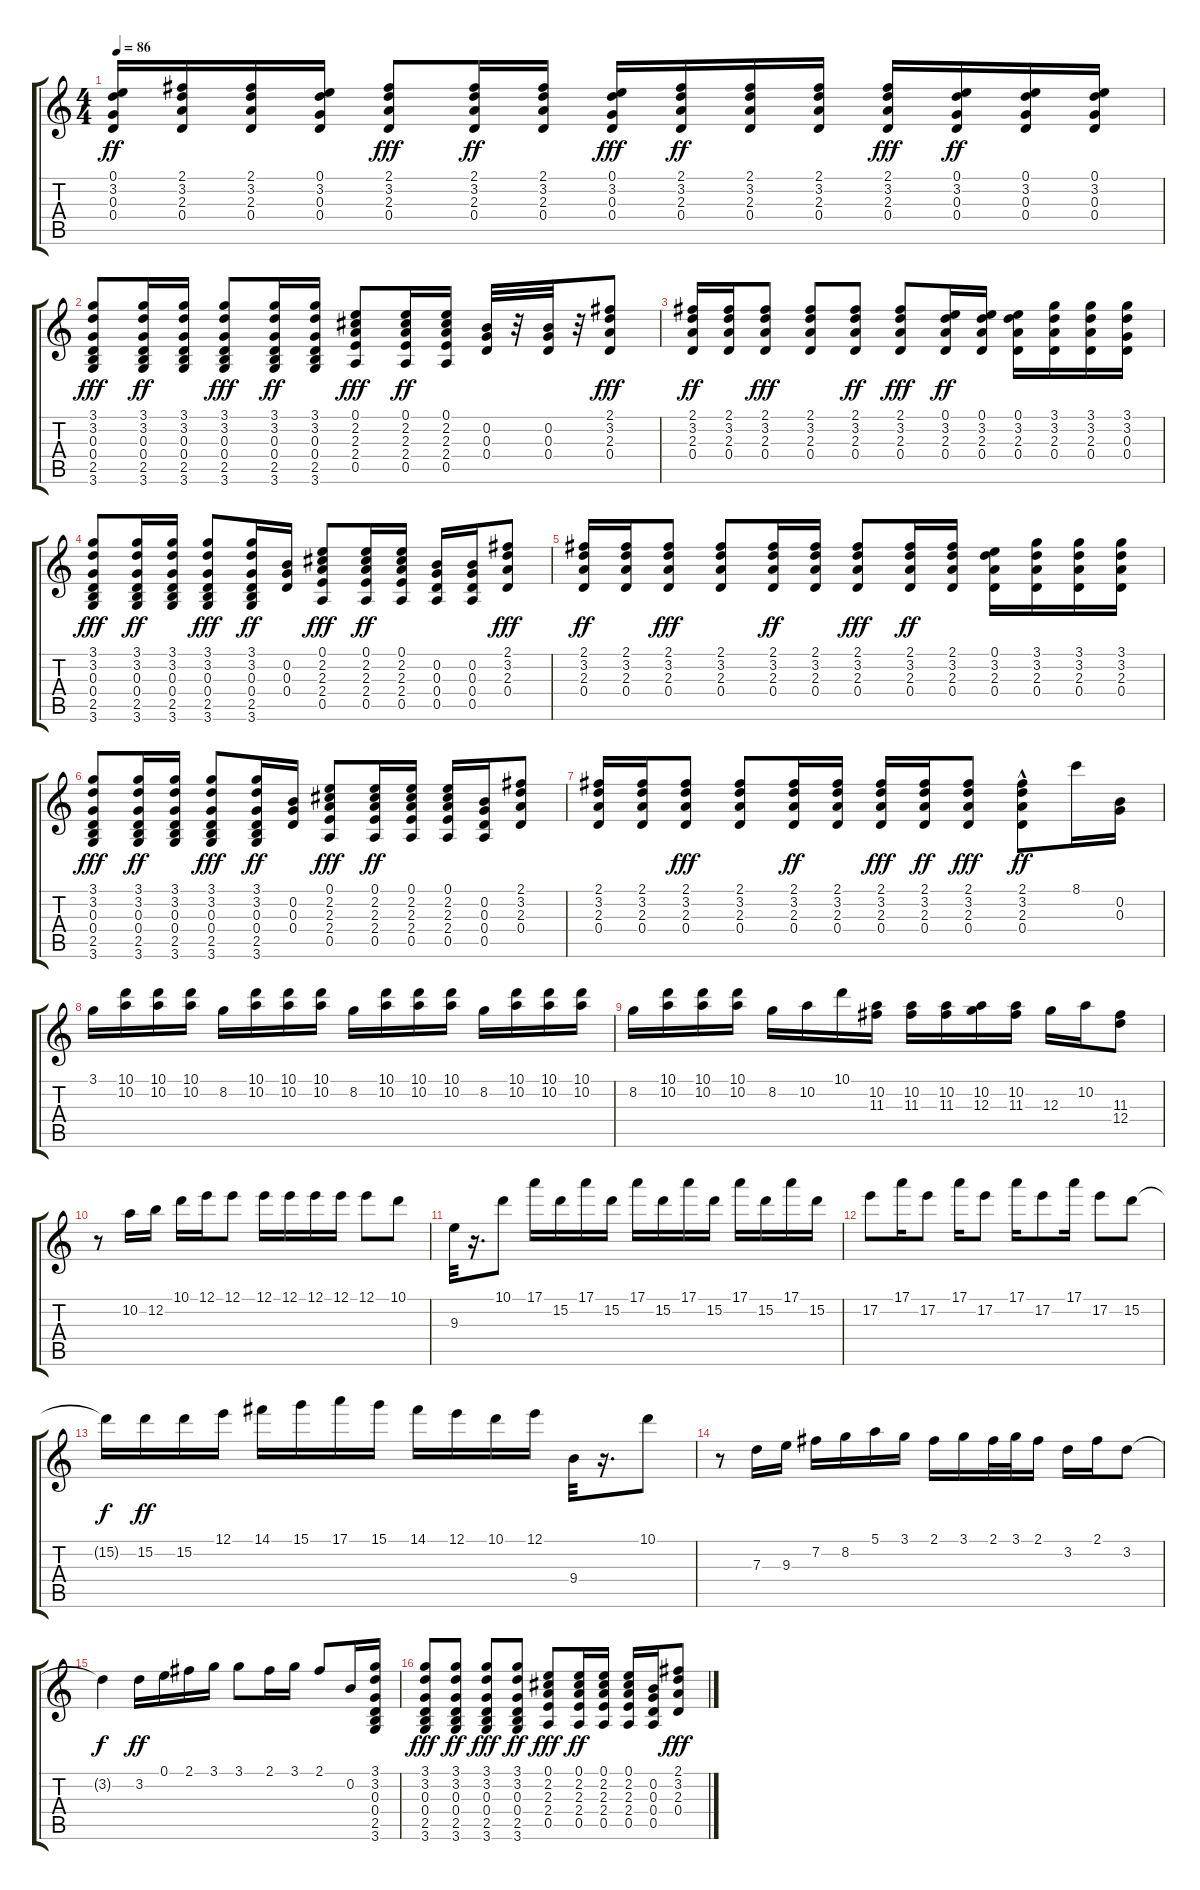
\track "" {instrument acousticguitarsteel}
\staff {score tabs}
\tuning (E4 B3 G3 D3 A2 E2) {hide}
\ts (4 4)
\tempo 86
\clef g2
\ks c
(0.1 3.2 0.3 0.4).16{dy ff} (2.1 3.2 2.3 0.4).16 (2.1 3.2 2.3 0.4).16 (0.1 3.2 0.3 0.4).16 (2.1 3.2 2.3 0.4).8{dy fff} (2.1 3.2 2.3 0.4).16{dy ff} (2.1 3.2 2.3 0.4).16 (0.1 3.2 0.3 0.4).16{dy fff} (2.1 3.2 2.3 0.4).16{dy ff} (2.1 3.2 2.3 0.4).16 (2.1 3.2 2.3 0.4).16 (2.1 3.2 2.3 0.4).16{dy fff} (0.1 3.2 0.3 0.4).16{dy ff} (0.1 3.2 0.3 0.4).16 (0.1 3.2 0.3 0.4).16 |
(3.1 3.2 0.3 0.4 2.5 3.6).8{dy fff} (3.1 3.2 0.3 0.4 2.5 3.6).16{dy ff} (3.1 3.2 0.3 0.4 2.5 3.6).16 (3.1 3.2 0.3 0.4 2.5 3.6).8{dy fff} (3.1 3.2 0.3 0.4 2.5 3.6).16{dy ff} (3.1 3.2 0.3 0.4 2.5 3.6).16 (0.1 2.2 2.3 2.4 0.5).8{dy fff} (0.1 2.2 2.3 2.4 0.5).16{dy ff} (0.1 2.2 2.3 2.4 0.5).16 (0.2 0.3 0.4).32 r.32 (0.2 0.3 0.4).32 r.32 (2.1 3.2 2.3 0.4).8{dy fff} |
(2.1 3.2 2.3 0.4).16{dy ff} (2.1 3.2 2.3 0.4).16 (2.1 3.2 2.3 0.4).8{dy fff} (2.1 3.2 2.3 0.4).8 (2.1 3.2 2.3 0.4).8{dy ff} (2.1 3.2 2.3 0.4).8{dy fff} (0.1 3.2 2.3 0.4).16{dy ff} (0.1 3.2 2.3 0.4).16 (0.1 3.2 2.3 0.4).16 (3.1 3.2 2.3 0.4).16 (3.1 3.2 2.3 0.4).16 (3.1 3.2 0.3 0.4).16 |
(3.1 3.2 0.3 0.4 2.5 3.6).8{dy fff} (3.1 3.2 0.3 0.4 2.5 3.6).16{dy ff} (3.1 3.2 0.3 0.4 2.5 3.6).16 (3.1 3.2 0.3 0.4 2.5 3.6).8{dy fff} (3.1 3.2 0.3 0.4 2.5 3.6).16{dy ff} (0.2 0.3 0.4).16 (0.1 2.2 2.3 2.4 0.5).8{dy fff} (0.1 2.2 2.3 2.4 0.5).16{dy ff} (0.1 2.2 2.3 2.4 0.5).16 (0.2 0.3 0.4 0.5).16 (0.2 0.3 0.4 0.5).16 (2.1 3.2 2.3 0.4).8{dy fff} |
(2.1 3.2 2.3 0.4).16{dy ff} (2.1 3.2 2.3 0.4).16 (2.1 3.2 2.3 0.4).8{dy fff} (2.1 3.2 2.3 0.4).8 (2.1 3.2 2.3 0.4).16{dy ff} (2.1 3.2 2.3 0.4).16 (2.1 3.2 2.3 0.4).8{dy fff} (2.1 3.2 2.3 0.4).16{dy ff} (2.1 3.2 2.3 0.4).16 (0.1 3.2 2.3 0.4).16 (3.1 3.2 2.3 0.4).16 (3.1 3.2 2.3 0.4).16 (3.1 3.2 2.3 0.4).16 |
(3.1 3.2 0.3 0.4 2.5 3.6).8{dy fff} (3.1 3.2 0.3 0.4 2.5 3.6).16{dy ff} (3.1 3.2 0.3 0.4 2.5 3.6).16 (3.1 3.2 0.3 0.4 2.5 3.6).8{dy fff} (3.1 3.2 0.3 0.4 2.5 3.6).16{dy ff} (0.2 0.3 0.4).16 (0.1 2.2 2.3 2.4 0.5).8{dy fff} (0.1 2.2 2.3 2.4 0.5).16{dy ff} (0.1 2.2 2.3 2.4 0.5).16 (0.1 2.2 2.3 2.4 0.5).16 (0.2 0.3 0.4 0.5).16 (2.1 3.2 2.3 0.4).8 |
(2.1 3.2 2.3 0.4).16 (2.1 3.2 2.3 0.4).16 (2.1 3.2 2.3 0.4).8{dy fff} (2.1 3.2 2.3 0.4).8 (2.1 3.2 2.3 0.4).16{dy ff} (2.1 3.2 2.3 0.4).16 (2.1 3.2 2.3 0.4).16{dy fff} (2.1 3.2 2.3 0.4).16{dy ff} (2.1 3.2 2.3 0.4).8{dy fff} (2.1{hac} 3.2 2.3{hac} 0.4).8{dy ff} 8.1.16 (0.2 0.3).16 |
3.1.16 (10.1 10.2).16 (10.1 10.2).16 (10.1 10.2).16 8.2.16 (10.1 10.2).16 (10.1 10.2).16 (10.1 10.2).16 8.2.16 (10.1 10.2).16 (10.1 10.2).16 (10.1 10.2).16 8.2.16 (10.1 10.2).16 (10.1 10.2).16 (10.1 10.2).16 |
8.2.16 (10.1 10.2).16 (10.1 10.2).16 (10.1 10.2).16 8.2.16 10.2.16 10.1.16 (10.2 11.3).16 (10.2 11.3).16 (10.2 11.3).16 (10.2 12.3).16 (10.2 11.3).16 12.3.16 10.2.16 (11.3 12.4).8 |
r.8 10.2.16 12.2.16 10.1.16 12.1.16 12.1.8 12.1.16 12.1.16 12.1.16 12.1.16 12.1.8 10.1.8 |
9.3.32 r.16{d} 10.1.8 17.1.16 15.2.16 17.1.16 15.2.16 17.1.16 15.2.16 17.1.16 15.2.16 17.1.16 15.2.16 17.1.16 15.2.16 |
17.2.8 17.1.16 17.2.8 17.1.16 17.2.8 17.1.16 17.2.8 17.1.16 17.2.8 15.2.8 |
15.2{t}.16{dy f} 15.2.16{dy ff} 15.2.16 12.1.16 14.1.16 15.1.16 17.1.16 15.1.16 14.1.16 12.1.16 10.1.16 12.1.16 9.4.32 r.16{d} 10.1.8 |
r.8 7.3.16 9.3.16 7.2.16 8.2.16 5.1.16 3.1.16 2.1.16 3.1.16 2.1.32 3.1.32 2.1.16 3.2.16 2.1.16 3.2.8 |
3.2{t}.4{dy f} 3.2.16{dy ff} 0.1.16 2.1.16 3.1.16 3.1.8 2.1.16 3.1.16 2.1.8 0.2.16 (3.1 3.2 0.3 0.4 2.5 3.6).16 |
(3.1 3.2 0.3 0.4 2.5 3.6).8{dy fff} (3.1 3.2 0.3 0.4 2.5 3.6).8{dy ff} (3.1 3.2 0.3 0.4 2.5 3.6).8{dy fff} (3.1 3.2 0.3 0.4 2.5 3.6).8{dy ff} (0.1 2.2 2.3 2.4 0.5).8{dy fff} (0.1 2.2 2.3 2.4 0.5).16{dy ff} (0.1 2.2 2.3 2.4 0.5).16 (0.1 2.2 2.3 2.4 0.5).16 (0.2 0.3 0.4 0.5).16 (2.1 3.2 2.3 0.4).8{dy fff}
